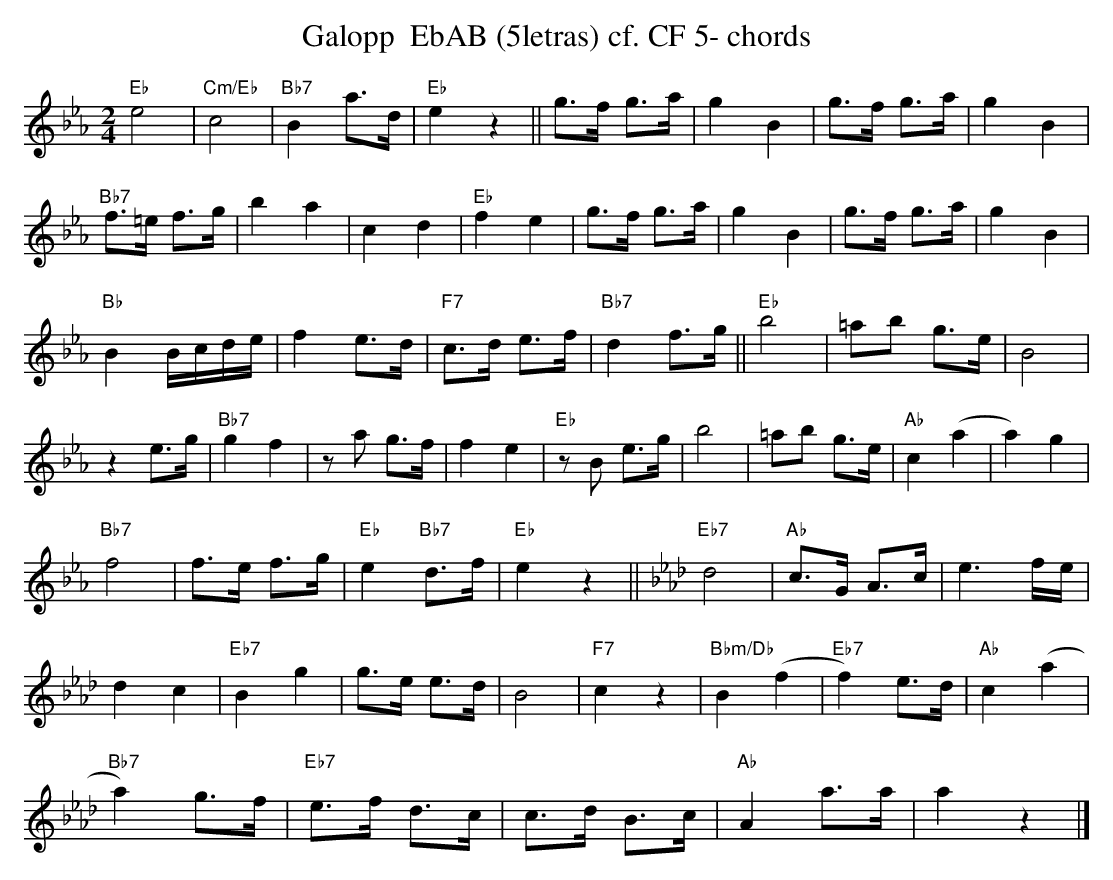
X:1
T:Galopp  EbAB (5letras) cf. CF 5- chords
M:2/4
L:1/8
K:Ebmaj%%MIDI gchordon
"Eb"e4 | "Cm/Eb"c4 | "Bb7"B2a>d | "Eb"e2z2 || g>f g>a | g2B2 | g>f g>a | g2B2 |
"Bb7"f>=e f>g | b2a2 | c2d2 | "Eb"f2e2 | g>f g>a | g2B2 | g>f g>a | g2B2 |
"Bb"B2B/2c/2d/2e/2 | f2 e>d | "F7"c>d e>f | "Bb7"d2 f>g || "Eb"b4 | =ab g>e | B4 |
z2e>g | "Bb7"g2f2 | za g>f | f2e2 | "Eb"zB e>g | b4 | =ab g>e | "Ab"c2 (a2 | a2)g2 |
"Bb7"f4 | f>e f>g | "Eb"e2 "Bb7"d>f | "Eb"e2z2 || [K:Abmaj] "Eb7"d4 | "Ab"c>G A>c | e3 f/2e/2 |
d2c2 | "Eb7"B2g2 | g>e e>d | B4 | "F7"c2z2 | "Bbm/Db"B2 (f2 | "Eb7"f2) e>d | "Ab"c2 (a2 |
"Bb7"a2) g>f | "Eb7"e>f d>c | c>d B>c | "Ab"A2 a>a | a2z2 |]
